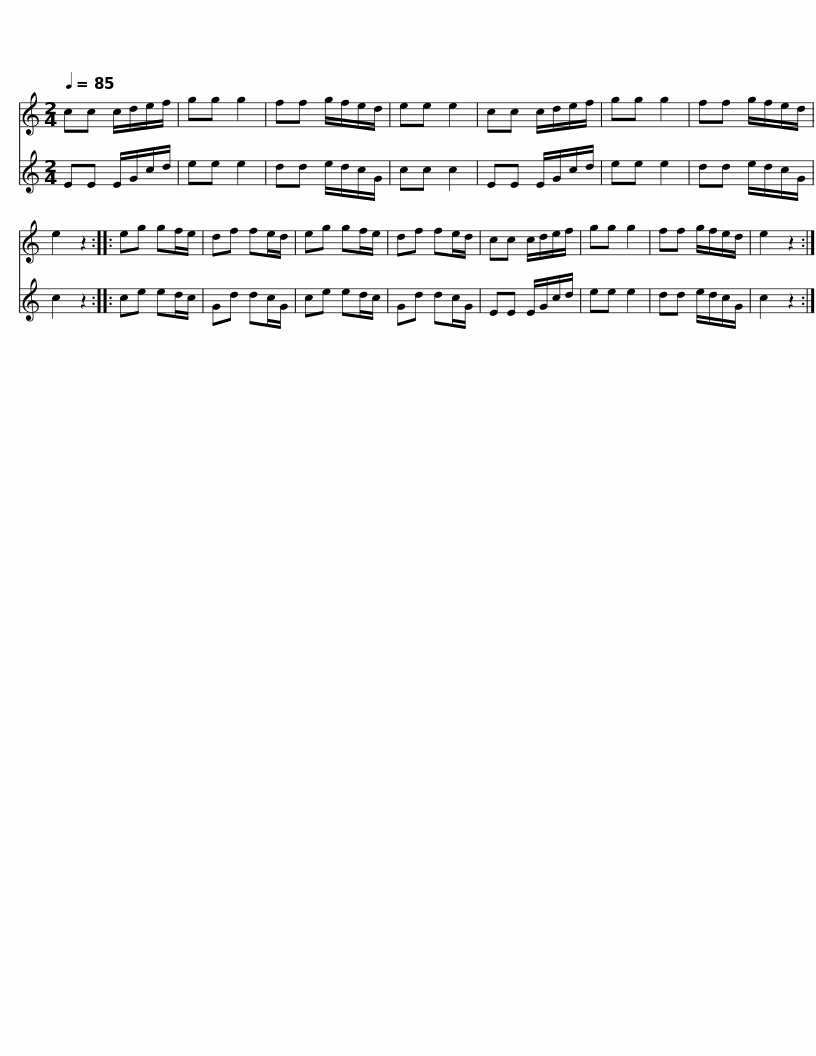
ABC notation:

X:1
%%score 1 2
L:1/8
Q:1/4=85
M:2/4
I:linebreak $
K:none
V:1 treble transpose=-7
V:2 treble transpose=-7
V:1
[K:C] cc c/d/e/f/ | gg g2 | ff g/f/e/d/ | ee e2 | cc c/d/e/f/ | %5
 gg g2 | ff g/f/e/d/ | e2 z2 ::$ eg gf/e/ | df fe/d/ | %10
 eg gf/e/ | df fe/d/ | cc c/d/e/f/ | gg g2 | ff g/f/e/d/ | %15
 e2 z2 :| %16
V:2
[K:C] EE E/G/c/d/ | ee e2 | dd e/d/c/G/ | cc c2 | EE E/G/c/d/ | %5
 ee e2 | dd e/d/c/G/ | c2 z2 ::$ ce ed/c/ | Gd dc/G/ | %10
 ce ed/c/ | Gd dc/G/ | EE E/G/c/d/ | ee e2 | dd e/d/c/G/ | %15
 c2 z2 :| %16
